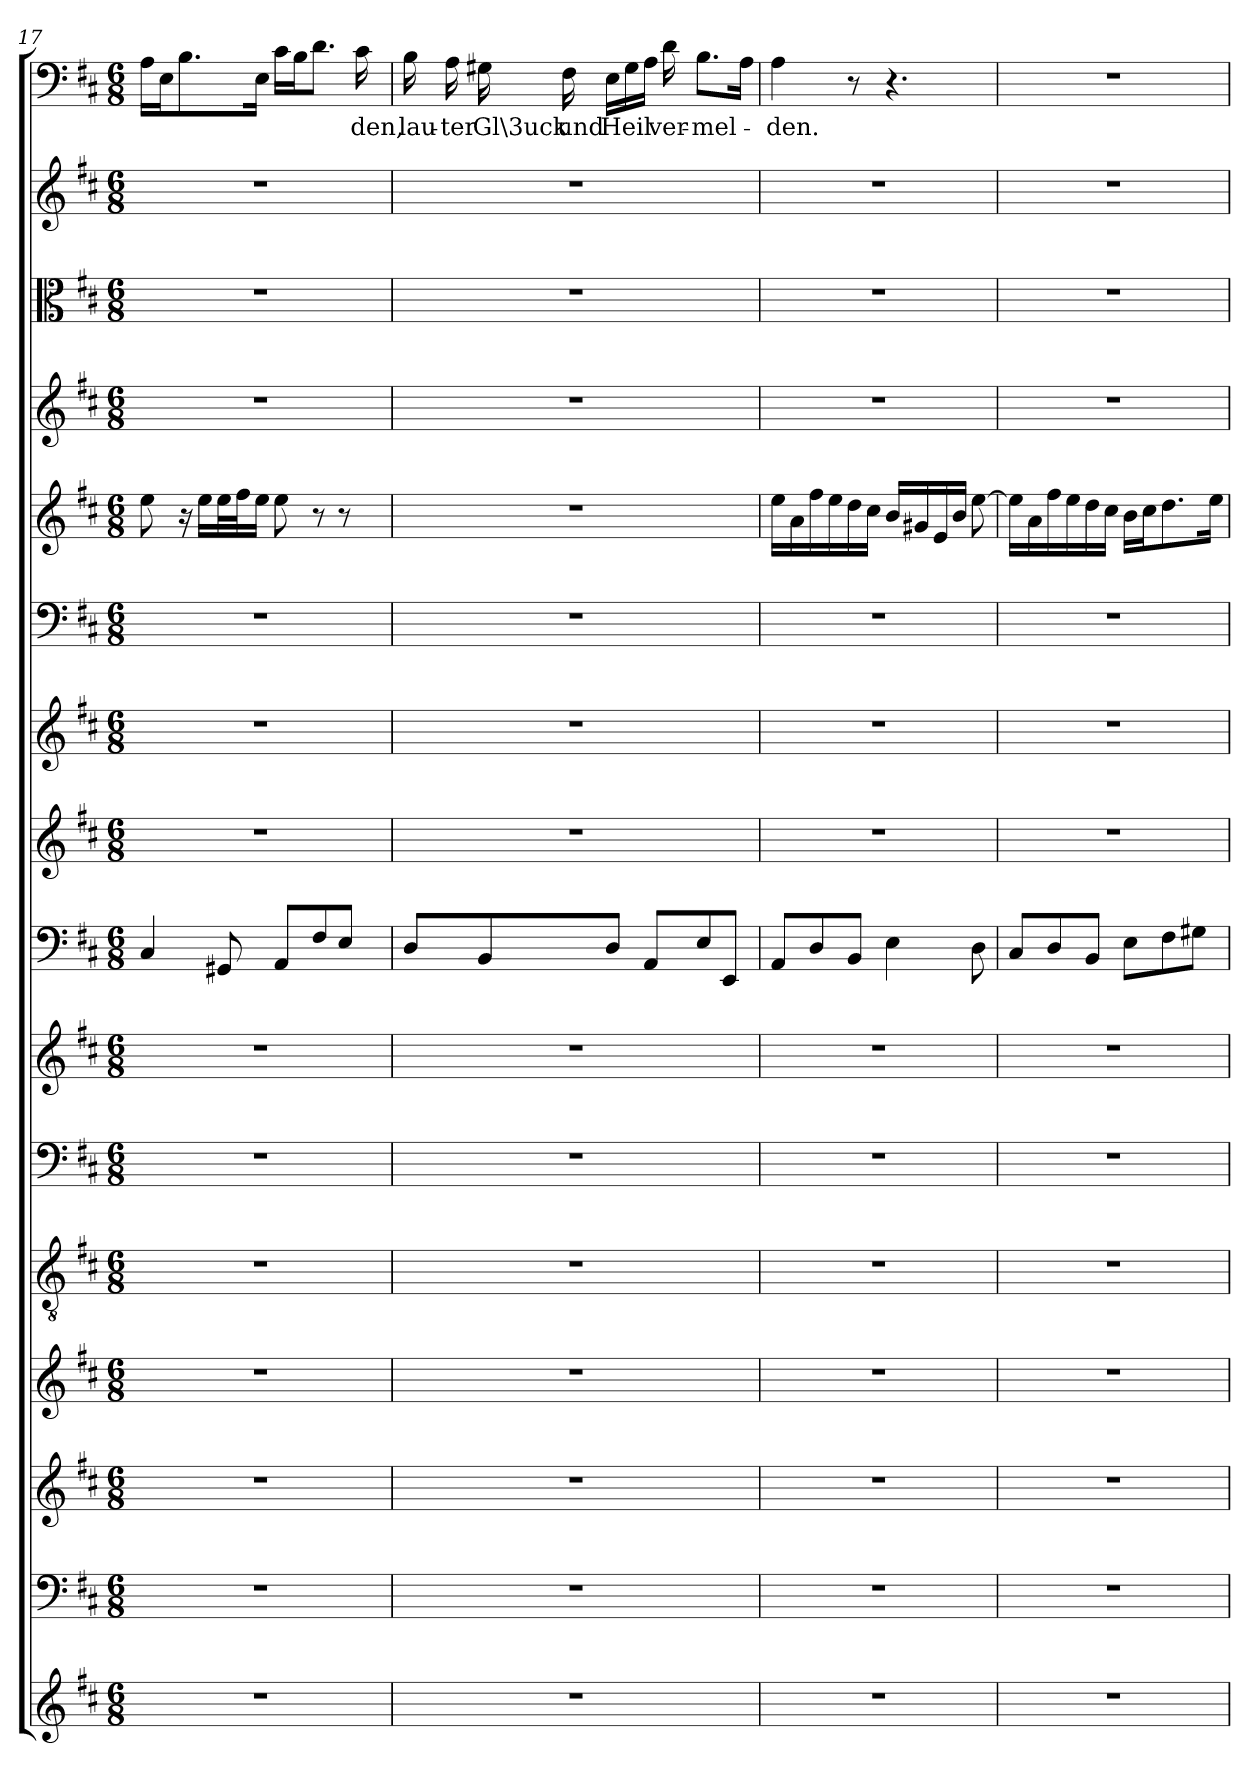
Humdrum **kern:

**kern	**kern	**kern	**kern	**kern	**kern	**kern	**kern	**kern	**kern	**kern	**kern	**kern	**kern	**kern	**kern	**text
*part16	*part15	*part14	*part13	*part12	*part11	*part10	*part9	*part8	*part7	*part6	*part5	*part4	*part3	*part2	*part1	*part1
*staff16	*staff15	*staff14	*staff13	*staff12	*staff11	*staff10	*staff9	*staff8	*staff7	*staff6	*staff5	*staff4	*staff3	*staff2	*staff1	*staff1
*clefG2	*clefF4	*clefG2	*clefG2	*clefGv2	*clefF4	*clefG2	*clefF4	*clefG2	*clefG2	*clefF4	*clefG2	*clefG2	*clefC3	*clefG2	*clefF4	*
*k[f#c#]	*k[f#c#]	*k[f#c#]	*k[f#c#]	*k[f#c#]	*k[f#c#]	*k[f#c#]	*k[f#c#]	*k[f#c#]	*k[f#c#]	*k[f#c#]	*k[f#c#]	*k[f#c#]	*k[f#c#]	*k[f#c#]	*k[f#c#]	*
*D:	*D:	*D:	*D:	*D:	*D:	*D:	*D:	*D:	*D:	*D:	*D:	*D:	*D:	*D:	*D:	*
*M6/8	*M6/8	*M6/8	*M6/8	*M6/8	*M6/8	*M6/8	*M6/8	*M6/8	*M6/8	*M6/8	*M6/8	*M6/8	*M6/8	*M6/8	*M6/8	*
=17	=17	=17	=17	=17	=17	=17	=17	=17	=17	=17	=17	=17	=17	=17	=17	=17
2.r	2.r	2.r	2.r	2.r	2.r	2.r	4C#/	2.r	2.r	2.r	8ee\	2.r	2.r	2.r	16A\LL	.
.	.	.	.	.	.	.	.	.	.	.	.	.	.	.	16E\J	.
.	.	.	.	.	.	.	.	.	.	.	16r	.	.	.	8.B\	.
.	.	.	.	.	.	.	.	.	.	.	16ee\LL	.	.	.	.	.
.	.	.	.	.	.	.	8GG#X/	.	.	.	32ee\L	.	.	.	.	.
.	.	.	.	.	.	.	.	.	.	.	32ff#\J	.	.	.	.	.
.	.	.	.	.	.	.	.	.	.	.	16ee\JJ	.	.	.	16E\Jk	.
.	.	.	.	.	.	.	8AA/L	.	.	.	8ee\	.	.	.	16c#\LL	.
.	.	.	.	.	.	.	.	.	.	.	.	.	.	.	16B\J	.
.	.	.	.	.	.	.	8F#/	.	.	.	8r	.	.	.	8.d\J	.
.	.	.	.	.	.	.	8E/J	.	.	.	8r	.	.	.	.	.
.	.	.	.	.	.	.	.	.	.	.	.	.	.	.	16c#\	-den,
=18	=18	=18	=18	=18	=18	=18	=18	=18	=18	=18	=18	=18	=18	=18	=18	=18
2.r	2.r	2.r	2.r	2.r	2.r	2.r	8D/L	2.r	2.r	2.r	2.r	2.r	2.r	2.r	16B\	lau-
.	.	.	.	.	.	.	.	.	.	.	.	.	.	.	16A\	-ter
.	.	.	.	.	.	.	8BB/	.	.	.	.	.	.	.	16G#X\	Gl\3uck
.	.	.	.	.	.	.	.	.	.	.	.	.	.	.	16F#\	und
.	.	.	.	.	.	.	8D/J	.	.	.	.	.	.	.	16E\LL	Heil
.	.	.	.	.	.	.	.	.	.	.	.	.	.	.	16G#\	.
.	.	.	.	.	.	.	8AA/L	.	.	.	.	.	.	.	16A\JJ	.
.	.	.	.	.	.	.	.	.	.	.	.	.	.	.	16d\	ver-
.	.	.	.	.	.	.	8E/	.	.	.	.	.	.	.	8.B\L	-mel-
.	.	.	.	.	.	.	8EE/J	.	.	.	.	.	.	.	.	.
.	.	.	.	.	.	.	.	.	.	.	.	.	.	.	16A\Jk	.
=19	=19	=19	=19	=19	=19	=19	=19	=19	=19	=19	=19	=19	=19	=19	=19	=19
2.r	2.r	2.r	2.r	2.r	2.r	2.r	8AA/L	2.r	2.r	2.r	16ee\LL	2.r	2.r	2.r	4A\	-den.
.	.	.	.	.	.	.	.	.	.	.	16a\	.	.	.	.	.
.	.	.	.	.	.	.	8D/	.	.	.	16ff#\	.	.	.	.	.
.	.	.	.	.	.	.	.	.	.	.	16ee\	.	.	.	.	.
.	.	.	.	.	.	.	8BB/J	.	.	.	16dd\	.	.	.	8r	.
.	.	.	.	.	.	.	.	.	.	.	16cc#\JJ	.	.	.	.	.
.	.	.	.	.	.	.	4E\	.	.	.	16b/LL	.	.	.	4.r	.
.	.	.	.	.	.	.	.	.	.	.	16g#X/	.	.	.	.	.
.	.	.	.	.	.	.	.	.	.	.	16e/	.	.	.	.	.
.	.	.	.	.	.	.	.	.	.	.	16b/JJ	.	.	.	.	.
.	.	.	.	.	.	.	8D\	.	.	.	[8ee\	.	.	.	.	.
=20	=20	=20	=20	=20	=20	=20	=20	=20	=20	=20	=20	=20	=20	=20	=20	=20
2.r	2.r	2.r	2.r	2.r	2.r	2.r	8C#/L	2.r	2.r	2.r	16ee\LL]	2.r	2.r	2.r	2.r	.
.	.	.	.	.	.	.	.	.	.	.	16a\	.	.	.	.	.
.	.	.	.	.	.	.	8D/	.	.	.	16ff#\	.	.	.	.	.
.	.	.	.	.	.	.	.	.	.	.	16ee\	.	.	.	.	.
.	.	.	.	.	.	.	8BB/J	.	.	.	16dd\	.	.	.	.	.
.	.	.	.	.	.	.	.	.	.	.	16cc#\JJ	.	.	.	.	.
.	.	.	.	.	.	.	8E\L	.	.	.	16b\LL	.	.	.	.	.
.	.	.	.	.	.	.	.	.	.	.	16cc#\J	.	.	.	.	.
.	.	.	.	.	.	.	8F#\	.	.	.	8.dd\	.	.	.	.	.
.	.	.	.	.	.	.	8G#X\J	.	.	.	.	.	.	.	.	.
.	.	.	.	.	.	.	.	.	.	.	16ee\Jk	.	.	.	.	.
=	=	=	=	=	=	=	=	=	=	=	=	=	=	=	=	=
*-	*-	*-	*-	*-	*-	*-	*-	*-	*-	*-	*-	*-	*-	*-	*-	*-
